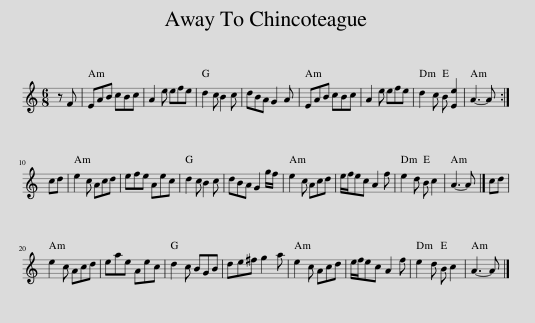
X:1
L:1/8
M:6/8
I:linebreak $
K:C
V:1 treble
V:1
 z F | EAB cBc | A2 e efe | d2 c B2 c | dBA G2 A | %5
 EAB cBc | A2 e efe | d2 c B [Ee]2 | A3- A :|$ cd | %10
 e2 c Acd | efe Aec | d2 c B2 c | dBA G2 g/f/ | e2 c Acd | %15
 e/f/ec A2 f | e2 d B c2 | A3- A |] cd |$ e2 c Acd | %20
 eae Aec | d2 c BGB | de^f g2 a | e2 c Acd | e/f/ec A2 f | %25
 e2 d B c2 | A3- A |] %27
